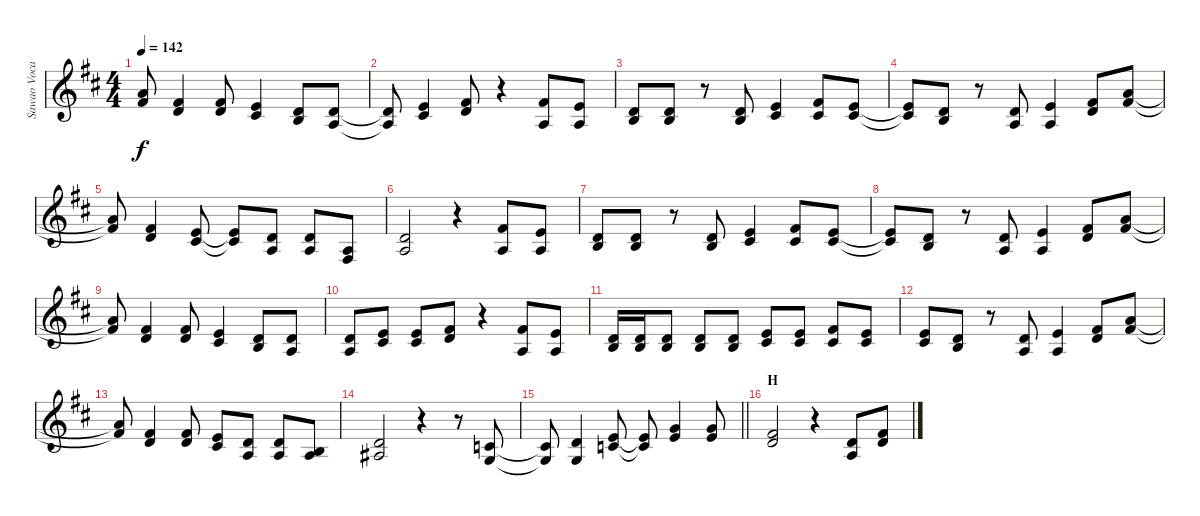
\track ("Sawao Vocal" "Sawao Voca") {instrument synthbrass1}
\staff {score}
\tuning (E4 B3 G3 D3 A2 E2) {hide}
\ts (4 4)
\tempo 142
\clef g2
\ks d
(5.1{t} 7.2{t}).8{dy f} (2.1 3.2).4 (2.1 3.2).8 (0.1 2.2).4 (3.2 4.3).8 (3.2 2.3).8 |
(3.2{t} 2.3{t}).8 (0.1 2.2).4 (2.1 3.2).8 r.4 (2.1 2.3).8 (0.1 2.3).8 |
(3.2 4.3).8 (0.2 7.3).8 r.8 (3.2 4.3).8 (0.1 2.2).4 (2.1 2.2).8 (0.1 2.2).8 |
(0.1{t} 2.2{t}).8 (3.2 4.3).8 r.8 (3.2 2.3).8 (0.1 2.3).4 (2.1 3.2).8 (2.1 10.2).8 |
(2.1{t} 10.2{t}).8 (2.1 3.2).4 (0.1 2.2).8 (0.1{t} 2.2{t}).8 (3.2 2.3).8 (3.2 2.3).8 (2.3 4.4).8 |
(3.2 2.3).2 r.4 (2.1 2.3).8 (0.1 2.3).8 |
(3.2 4.3).8 (0.2 7.3).8 r.8 (3.2 4.3).8 (0.1 2.2).4 (2.1 2.2).8 (0.1 2.2).8 |
(0.1{t} 2.2{t}).8 (3.2 4.3).8 r.8 (3.2 2.3).8 (0.1 7.4).4 (2.1 3.2).8 (2.1 10.2).8 |
(2.1{t} 10.2{t}).8 (2.1 3.2).4 (2.1 3.2).8 (0.1 2.2).4 (3.2 4.3).8 (7.3 7.4).8 |
(3.2 2.3).8 (0.1 2.2).8 (0.1 2.2).8 (2.1 3.2).8 r.4 (2.1 2.3).8 (0.1 2.3).8 |
(3.2 4.3).16 (3.2 4.3).16 (3.2 4.3).8 (3.2 4.3).8 (3.2 4.3).8 (0.1 2.2).8 (0.1 2.2).8 (2.1 2.2).8 (0.1 2.2).8 |
(0.1 2.2).8 (3.2 4.3).8 r.8 (3.2 2.3).8 (0.1 2.3).4 (2.1 3.2).8 (2.1 10.2).8 |
(2.1{t} 10.2{t}).8 (2.1 3.2).4 (2.1 3.2).8 (0.1 2.2).8 (3.2 2.3).8 (3.2 2.3).8 (0.2 2.3).8 |
(7.3 8.4).2 r.4 r.8 (1.2 0.3).8 |
\barLineRight lightlight
(1.2{t} 0.3{t}).8 (3.2 0.3).4 (0.1 1.2).8 (0.1{t} 1.2{t}).8 (0.1 8.2).4 (3.1 5.2).8 |
\section ("" "H")
(2.1 3.2).2 r.4 (3.2 2.3).8 (2.1 3.2).8
